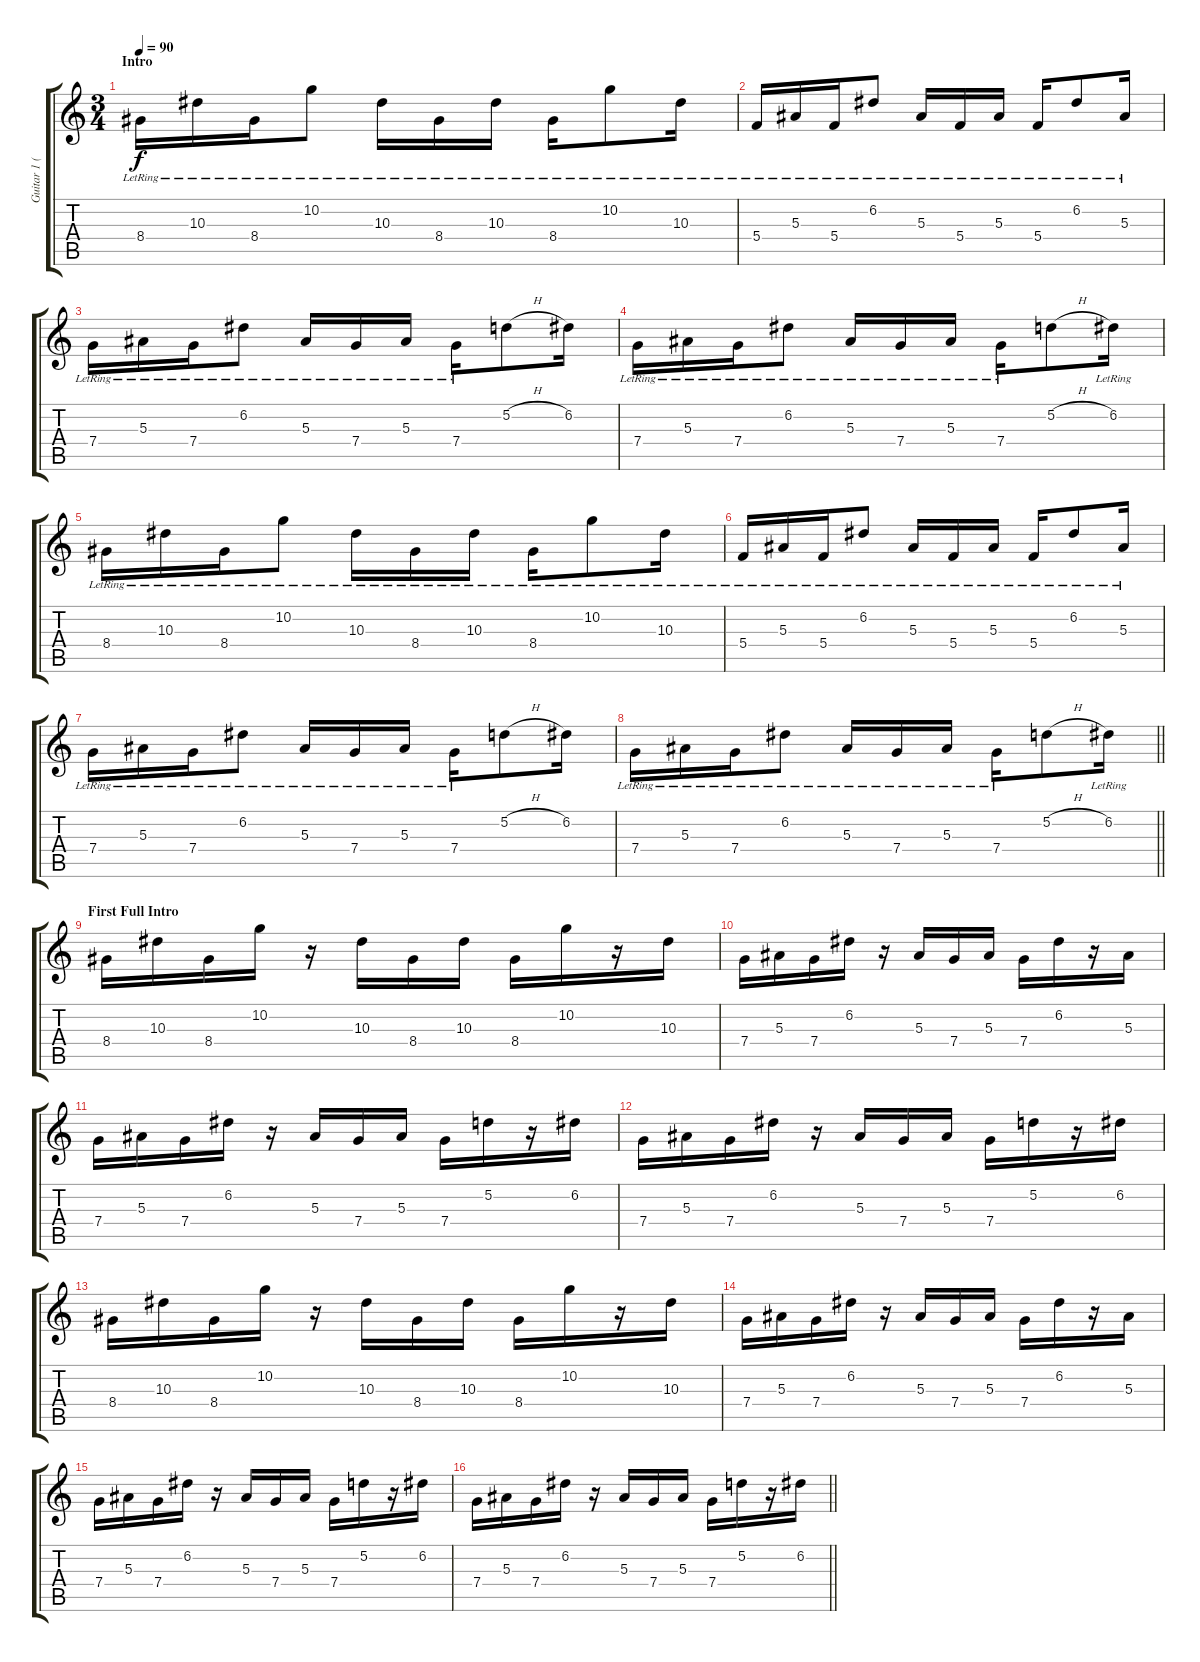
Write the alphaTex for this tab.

\track ("Guitar 1 (Adam)" "Guitar 1 (") {instrument acousticguitarsteel}
\staff {score tabs}
\tuning (D4 A3 F3 C3 G2 C2) {hide}
\ts (3 4)
\section ("" "Intro")
\tempo 90
\clef g2
\ks c
8.4{lr}.16{dy f instrument acousticguitarsteel} 10.3{lr}.16 8.4{lr}.16 10.2{lr}.8 10.3{lr}.16 8.4{lr}.16 10.3{lr}.16 8.4{lr}.16 10.2{lr}.8 10.3{lr}.16 |
5.4{lr}.16 5.3{lr}.16 5.4{lr}.16 6.2{lr}.8 5.3{lr}.16 5.4{lr}.16 5.3{lr}.16 5.4{lr}.16 6.2{lr}.8 5.3{lr}.16 |
7.4{lr}.16 5.3{lr}.16 7.4{lr}.16 6.2{lr}.8 5.3{lr}.16 7.4{lr}.16 5.3{lr}.16 7.4{lr}.16 5.2{h}.8 6.2.16 |
7.4{lr}.16 5.3{lr}.16 7.4{lr}.16 6.2{lr}.8 5.3{lr}.16 7.4{lr}.16 5.3{lr}.16 7.4{lr}.16 5.2{h}.8 6.2{lr}.16 |
8.4{lr}.16 10.3{lr}.16 8.4{lr}.16 10.2{lr}.8 10.3{lr}.16 8.4{lr}.16 10.3{lr}.16 8.4{lr}.16 10.2{lr}.8 10.3{lr}.16 |
5.4{lr}.16 5.3{lr}.16 5.4{lr}.16 6.2{lr}.8 5.3{lr}.16 5.4{lr}.16 5.3{lr}.16 5.4{lr}.16 6.2{lr}.8 5.3{lr}.16 |
7.4{lr}.16 5.3{lr}.16 7.4{lr}.16 6.2{lr}.8 5.3{lr}.16 7.4{lr}.16 5.3{lr}.16 7.4{lr}.16 5.2{h}.8 6.2.16 |
\barLineRight lightlight
7.4{lr}.16 5.3{lr}.16 7.4{lr}.16 6.2{lr}.8 5.3{lr}.16 7.4{lr}.16 5.3{lr}.16 7.4{lr}.16 5.2{h}.8 6.2{lr}.16 |
\section ("" "First Full Intro")
8.4.16{instrument distortionguitar} 10.3.16 8.4.16 10.2.16 r.16 10.3.16 8.4.16 10.3.16 8.4.16 10.2.16 r.16 10.3.16 |
7.4.16 5.3.16 7.4.16 6.2.16 r.16 5.3.16 7.4.16 5.3.16 7.4.16 6.2.16 r.16 5.3.16 |
7.4.16 5.3.16 7.4.16 6.2.16 r.16 5.3.16 7.4.16 5.3.16 7.4.16 5.2.16 r.16 6.2.16 |
7.4.16 5.3.16 7.4.16 6.2.16 r.16 5.3.16 7.4.16 5.3.16 7.4.16 5.2.16 r.16 6.2.16 |
8.4.16 10.3.16 8.4.16 10.2.16 r.16 10.3.16 8.4.16 10.3.16 8.4.16 10.2.16 r.16 10.3.16 |
7.4.16 5.3.16 7.4.16 6.2.16 r.16 5.3.16 7.4.16 5.3.16 7.4.16 6.2.16 r.16 5.3.16 |
7.4.16 5.3.16 7.4.16 6.2.16 r.16 5.3.16 7.4.16 5.3.16 7.4.16 5.2.16 r.16 6.2.16 |
\barLineRight lightlight
7.4.16 5.3.16 7.4.16 6.2.16 r.16 5.3.16 7.4.16 5.3.16 7.4.16 5.2.16 r.16 6.2.16
